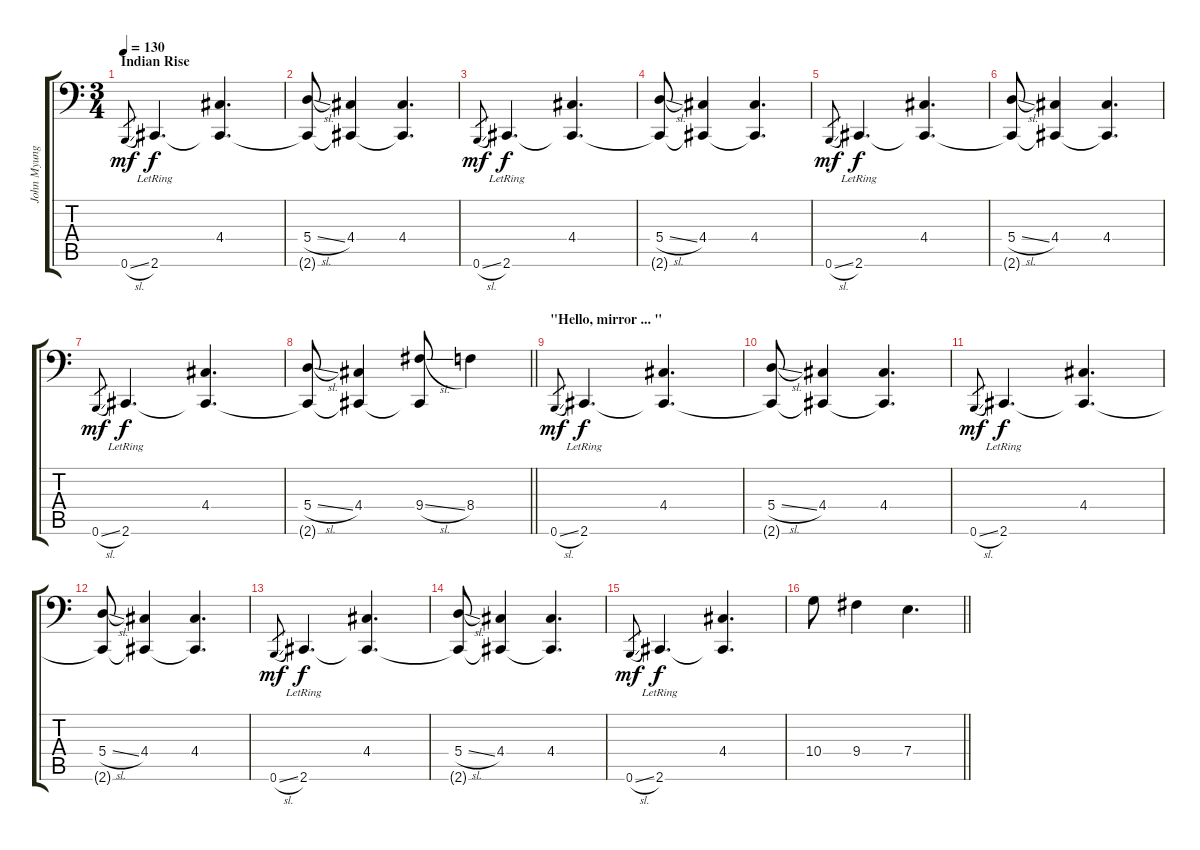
\track ("John Myung" "John Myung") {instrument electricbassfinger}
\staff {score tabs}
\tuning (C3 G2 D2 A1 E1 B0) {hide}
\ts (3 4)
\section ("" "Indian Rise")
\tempo 130
\clef f4
\ks c
0.6{sl}.8{gr dy mf} 2.6{lr}.4{d dy f} (4.4 2.6{t}).4{d} |
(5.4{sl} 2.6{t}).8 (4.4 2.6{t}).4 (4.4 2.6{t}).4{d} |
0.6{sl}.8{gr dy mf} 2.6{lr}.4{d dy f} (4.4 2.6{t}).4{d} |
(5.4{sl} 2.6{t}).8 (4.4 2.6{t}).4 (4.4 2.6{t}).4{d} |
0.6{sl}.8{gr dy mf} 2.6{lr}.4{d dy f} (4.4 2.6{t}).4{d} |
(5.4{sl} 2.6{t}).8 (4.4 2.6{t}).4 (4.4 2.6{t}).4{d} |
0.6{sl}.8{gr dy mf} 2.6{lr}.4{d dy f} (4.4 2.6{t}).4{d} |
\barLineRight lightlight
(5.4{sl} 2.6{t}).8 (4.4 2.6{t}).4 (9.4{sl} 2.6{t}).8 8.4.4 |
\section ("" "\"Hello, mirror ... \"")
0.6{sl}.8{gr dy mf} 2.6{lr}.4{d dy f} (4.4 2.6{t}).4{d} |
(5.4{sl} 2.6{t}).8 (4.4 2.6{t}).4 (4.4 2.6{t}).4{d} |
0.6{sl}.8{gr dy mf} 2.6{lr}.4{d dy f} (4.4 2.6{t}).4{d} |
(5.4{sl} 2.6{t}).8 (4.4 2.6{t}).4 (4.4 2.6{t}).4{d} |
0.6{sl}.8{gr dy mf} 2.6{lr}.4{d dy f} (4.4 2.6{t}).4{d} |
(5.4{sl} 2.6{t}).8 (4.4 2.6{t}).4 (4.4 2.6{t}).4{d} |
0.6{sl}.8{gr dy mf} 2.6{lr}.4{d dy f} (4.4 2.6{t}).4{d} |
\barLineRight lightlight
10.4.8 9.4.4 7.4.4{d}
